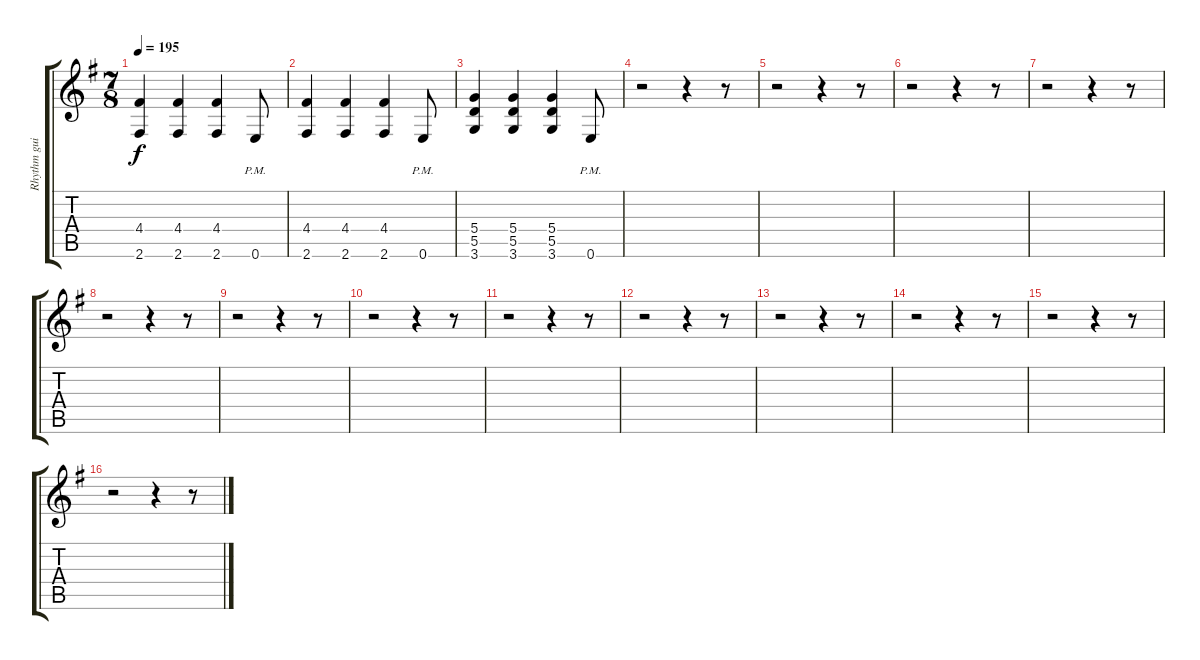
\track ("Rhythm guitar 2" "Rhythm gui") {instrument distortionguitar}
\staff {score tabs}
\tuning (E4 B3 G3 D3 A2 E2) {hide}
\ts (7 8)
\tempo 195
\clef g2
\ks eminor
(4.4 2.6).4{dy f} (4.4 2.6).4 (4.4 2.6).4 0.6{pm}.8 |
(4.4 2.6).4 (4.4 2.6).4 (4.4 2.6).4 0.6{pm}.8 |
(5.4 5.5 3.6).4 (5.4 5.5 3.6).4 (5.4 5.5 3.6).4 0.6{pm}.8 |
r.2 r.4 r.8 |
r.2 r.4 r.8 |
r.2 r.4 r.8 |
r.2 r.4 r.8 |
r.2 r.4 r.8 |
r.2 r.4 r.8 |
r.2 r.4 r.8 |
r.2 r.4 r.8 |
r.2 r.4 r.8 |
r.2 r.4 r.8 |
r.2 r.4 r.8 |
r.2 r.4 r.8 |
r.2 r.4 r.8
